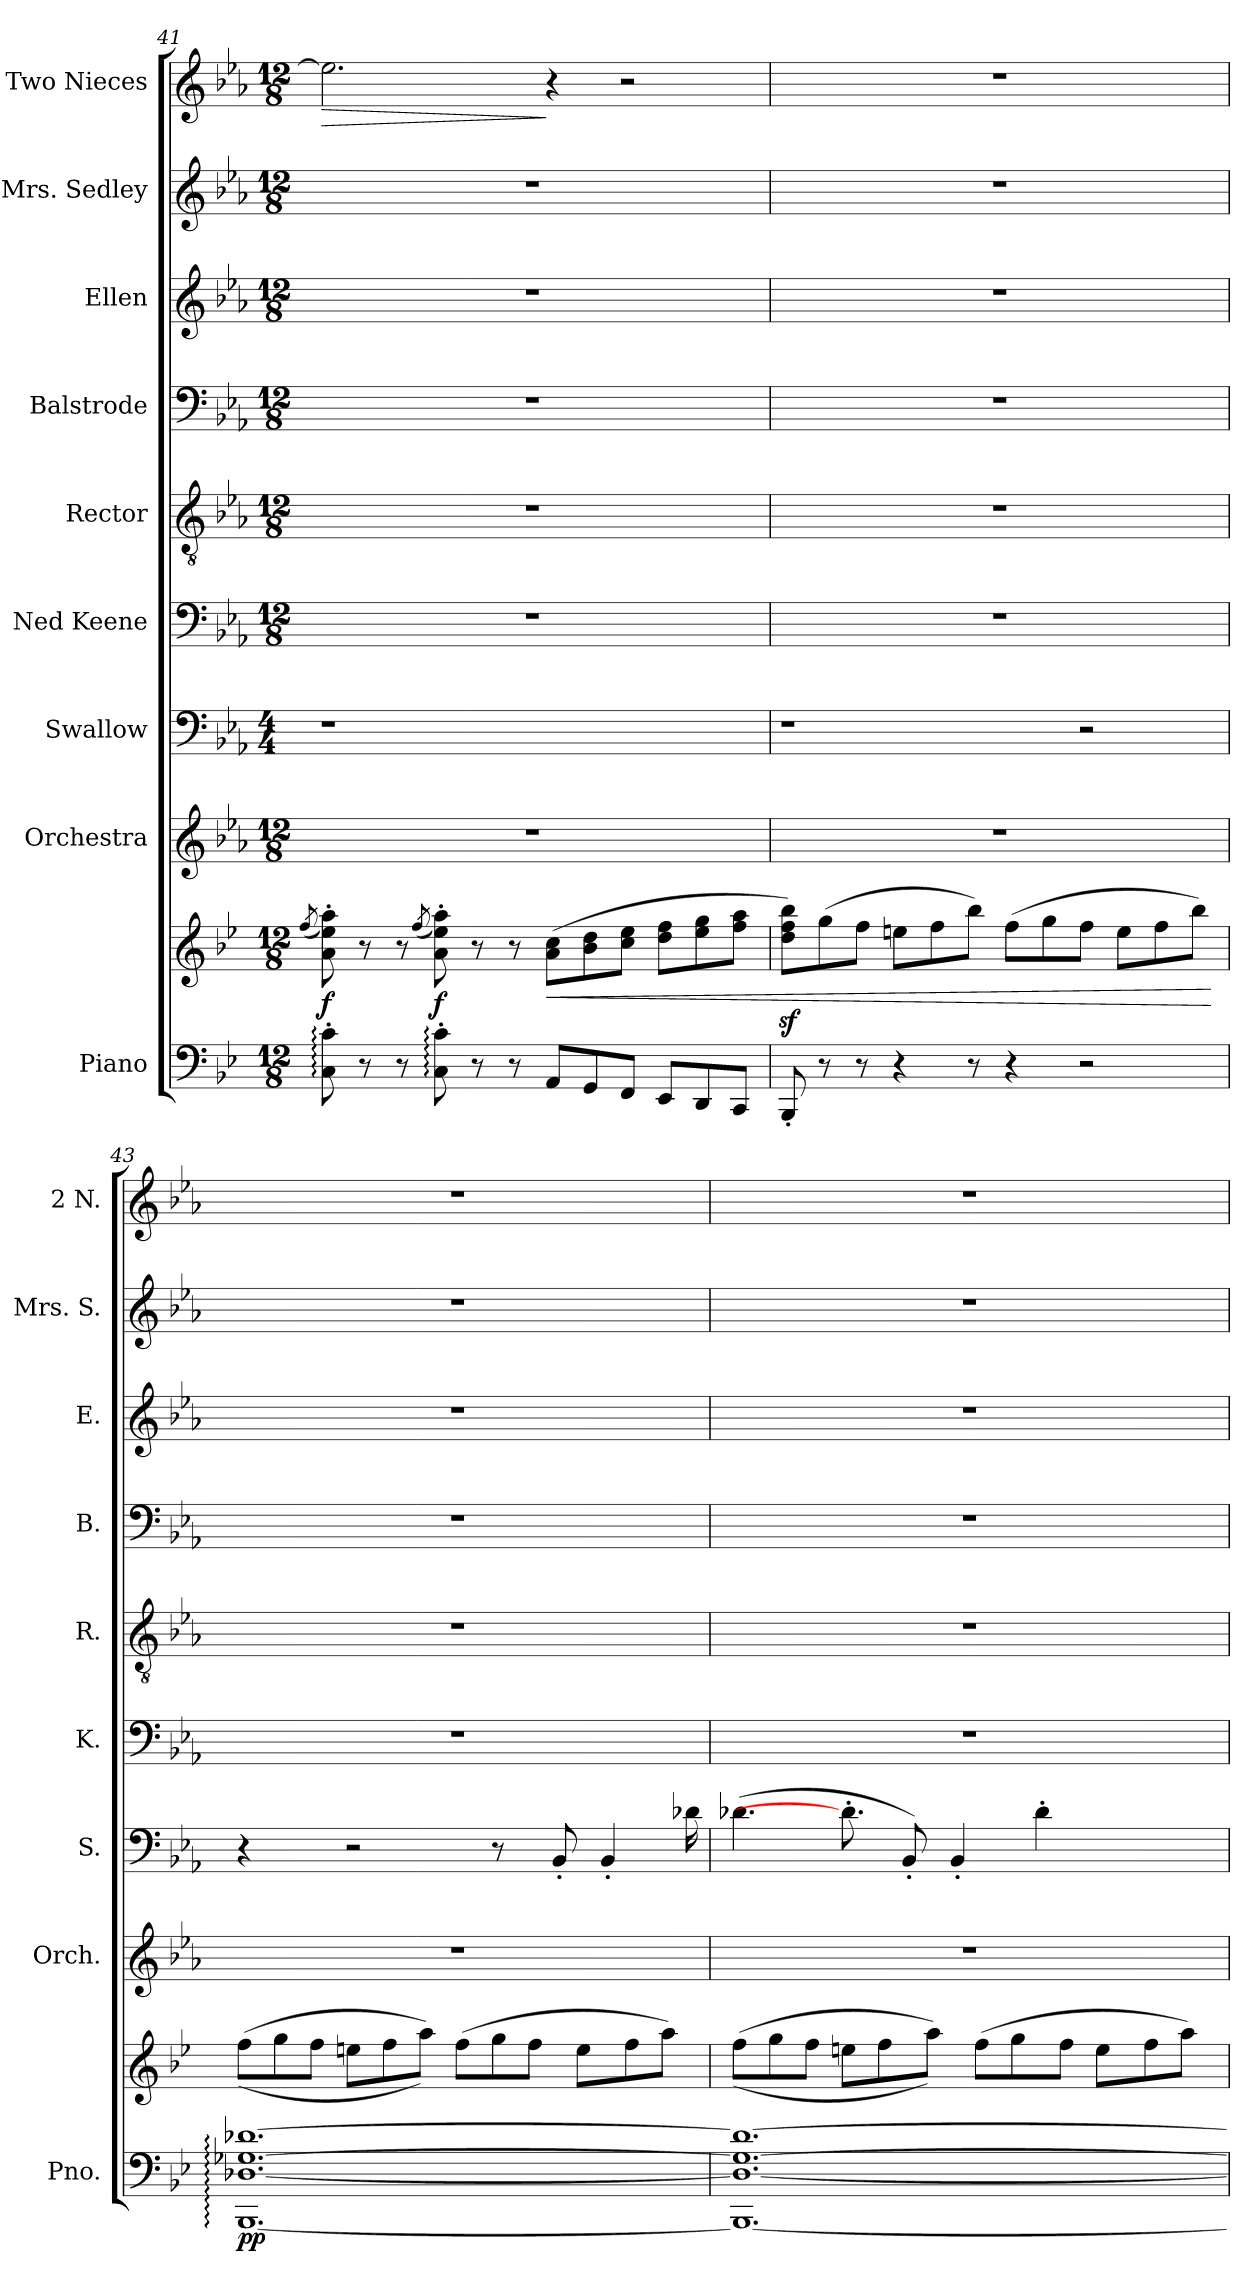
**kern	**kern	**dynam	**kern	**kern	**kern	**kern	**kern	**kern	**kern	**kern	**dynam
*part9	*part9	*part9	*part8	*part7	*part6	*part5	*part4	*part3	*part2	*part1	*part1
*staff10	*staff9	*staff9/10	*staff8	*staff7	*staff6	*staff5	*staff4	*staff3	*staff2	*staff1	*staff1
*I"Piano	*	*	*I"Orchestra	*I"Swallow	*I"Ned Keene	*I"Rector	*I"Balstrode	*I"Ellen	*I"Mrs. Sedley	*I"Two Nieces	*
*I'Pno.	*	*	*I'Orch.	*I'S.	*I'K.	*I'R.	*I'B.	*I'E.	*I'Mrs. S.	*I'2 N.	*
!!LO:PB:g=z
*clefF4	*clefG2	*	*clefG2	*clefF4	*clefF4	*clefGv2	*clefF4	*clefG2	*clefG2	*clefG2	*
*k[b-e-]	*k[b-e-]	*	*k[b-e-a-]	*k[b-e-a-]	*k[b-e-a-]	*k[b-e-a-]	*k[b-e-a-]	*k[b-e-a-]	*k[b-e-a-]	*k[b-e-a-]	*
*M12/8	*M12/8	*	*M12/8	*M4/4	*M12/8	*M12/8	*M12/8	*M12/8	*M12/8	*M12/8	*
=41	=41	=41	=41	=41	=41	=41	=41	=41	=41	=41	=41
.	(<8qff/	.	.	.	.	.	.	.	.	.	.
!	!	!LO:DY:b	!	!	!	!	!	!	!	!	!LO:HP:b
8C\:' 8c\:'	8a\' 8ee-\' 8aa\')	f	1.r	1r	1.r	1.r	1.r	1.r	1.r	2.ee-\]	>
8r	8r	.	.	.	.	.	.	.	.	.	.
8r	8r	.	.	.	.	.	.	.	.	.	.
.	(<8qff/	.	.	.	.	.	.	.	.	.	.
!	!	!LO:DY:b	!	!	!	!	!	!	!	!	!
8C\:' 8c\:'	8a\' 8ee-\' 8aa\')	f	.	.	.	.	.	.	.	.	.
8r	8r	.	.	.	.	.	.	.	.	.	.
8r	8r	.	.	.	.	.	.	.	.	.	.
!	!	!LO:HP:b	!	!	!	!	!	!	!	!	!
8AA/L	(>8a\ 8cc\L	<	.	.	.	.	.	.	.	4r	]
8GG/	8b-\ 8dd\	.	.	.	.	.	.	.	.	.	.
8FF/J	8cc\ 8ee-\J	.	.	2ryy	.	.	.	.	.	2r	.
8EE-/L	8dd\ 8ff\L	.	.	.	.	.	.	.	.	.	.
8DD/	8ee-\ 8gg\	.	.	.	.	.	.	.	.	.	.
8CC/J	8ff\ 8aa\J	.	.	.	.	.	.	.	.	.	.
=42	=42	=42	=42	=42	=42	=42	=42	=42	=42	=42	=42
8BBB-'/	8dd\z< 8ff\z< 8bb-\z<L)	.	1.r	1r	1.r	1.r	1.r	1.r	1.r	1.r	.
8r	(>8gg\	.	.	.	.	.	.	.	.	.	.
8r	8ff\J	.	.	.	.	.	.	.	.	.	.
4r	8een\L	.	.	.	.	.	.	.	.	.	.
.	8ff\	.	.	.	.	.	.	.	.	.	.
8r	8bb-\J)	.	.	.	.	.	.	.	.	.	.
4r	(>8ff\L	.	.	.	.	.	.	.	.	.	.
.	8gg\	.	.	.	.	.	.	.	.	.	.
2r	8ff\J	.	.	2r	.	.	.	.	.	.	.
.	8ee\L	.	.	.	.	.	.	.	.	.	.
.	8ff\	.	.	.	.	.	.	.	.	.	.
.	8bb-\J)	.	.	.	.	.	.	.	.	.	.
.	.	[	.	.	.	.	.	.	.	.	.
!!LO:PB:g=z
=43	=43	=43	=43	=43	=43	=43	=43	=43	=43	=43	=43
!	!	!LO:DY:b=2	!	!LO:N:vis=4	!	!	!	!	!	!	!
[1.BBB-: [1.D-X: [1.G-X: [1.d-X:	(>(>8ff\L	pp	1.r	4.r	1.r	1.r	1.r	1.r	1.r	1.r	.
.	8gg\	.	.	.	.	.	.	.	.	.	.
.	8ff\J	.	.	.	.	.	.	.	.	.	.
.	8een\L	.	.	2r	.	.	.	.	.	.	.
.	8ff\	.	.	.	.	.	.	.	.	.	.
.	8aa\J))	.	.	.	.	.	.	.	.	.	.
.	(>8ff\L	.	.	.	.	.	.	.	.	.	.
!	!	!	!	!LO:N:vis=8	!	!	!	!	!	!	!
.	8gg\	.	.	8.r	.	.	.	.	.	.	.
.	8ff\J	.	.	.	.	.	.	.	.	.	.
.	.	.	.	8BB-'/	.	.	.	.	.	.	.
.	8ee\L	.	.	.	.	.	.	.	.	.	.
.	.	.	.	4BB-'/	.	.	.	.	.	.	.
.	8ff\	.	.	.	.	.	.	.	.	.	.
.	8aa\J)	.	.	.	.	.	.	.	.	.	.
.	.	.	.	[16d-X\	.	.	.	.	.	.	.
=44	=44	=44	=44	=44	=44	=44	=44	=44	=44	=44	=44
1.BBB-_ 1.D-_ 1.G-_ 1.d-_	(>(>8ff\L	.	1.r	(>4.d-X\	1.r	1.r	1.r	1.r	1.r	1.r	.
.	8gg\	.	.	.	.	.	.	.	.	.	.
.	8ff\J	.	.	.	.	.	.	.	.	.	.
.	8een\L	.	.	8.d-'\]	.	.	.	.	.	.	.
.	8ff\	.	.	.	.	.	.	.	.	.	.
.	.	.	.	8BB-'/)	.	.	.	.	.	.	.
.	8aa\J))	.	.	.	.	.	.	.	.	.	.
.	.	.	.	4BB-'/	.	.	.	.	.	.	.
.	(>8ff\L	.	.	.	.	.	.	.	.	.	.
.	8gg\	.	.	.	.	.	.	.	.	.	.
.	.	.	.	4d-'\	.	.	.	.	.	.	.
.	8ff\J	.	.	.	.	.	.	.	.	.	.
.	8ee\L	.	.	.	.	.	.	.	.	.	.
.	.	.	.	4ryy	.	.	.	.	.	.	.
.	8ff\	.	.	.	.	.	.	.	.	.	.
.	8aa\J)	.	.	.	.	.	.	.	.	.	.
.	.	.	.	16ryy	.	.	.	.	.	.	.
=	=	=	=	=	=	=	=	=	=	=	=
*-	*-	*-	*-	*-	*-	*-	*-	*-	*-	*-	*-
